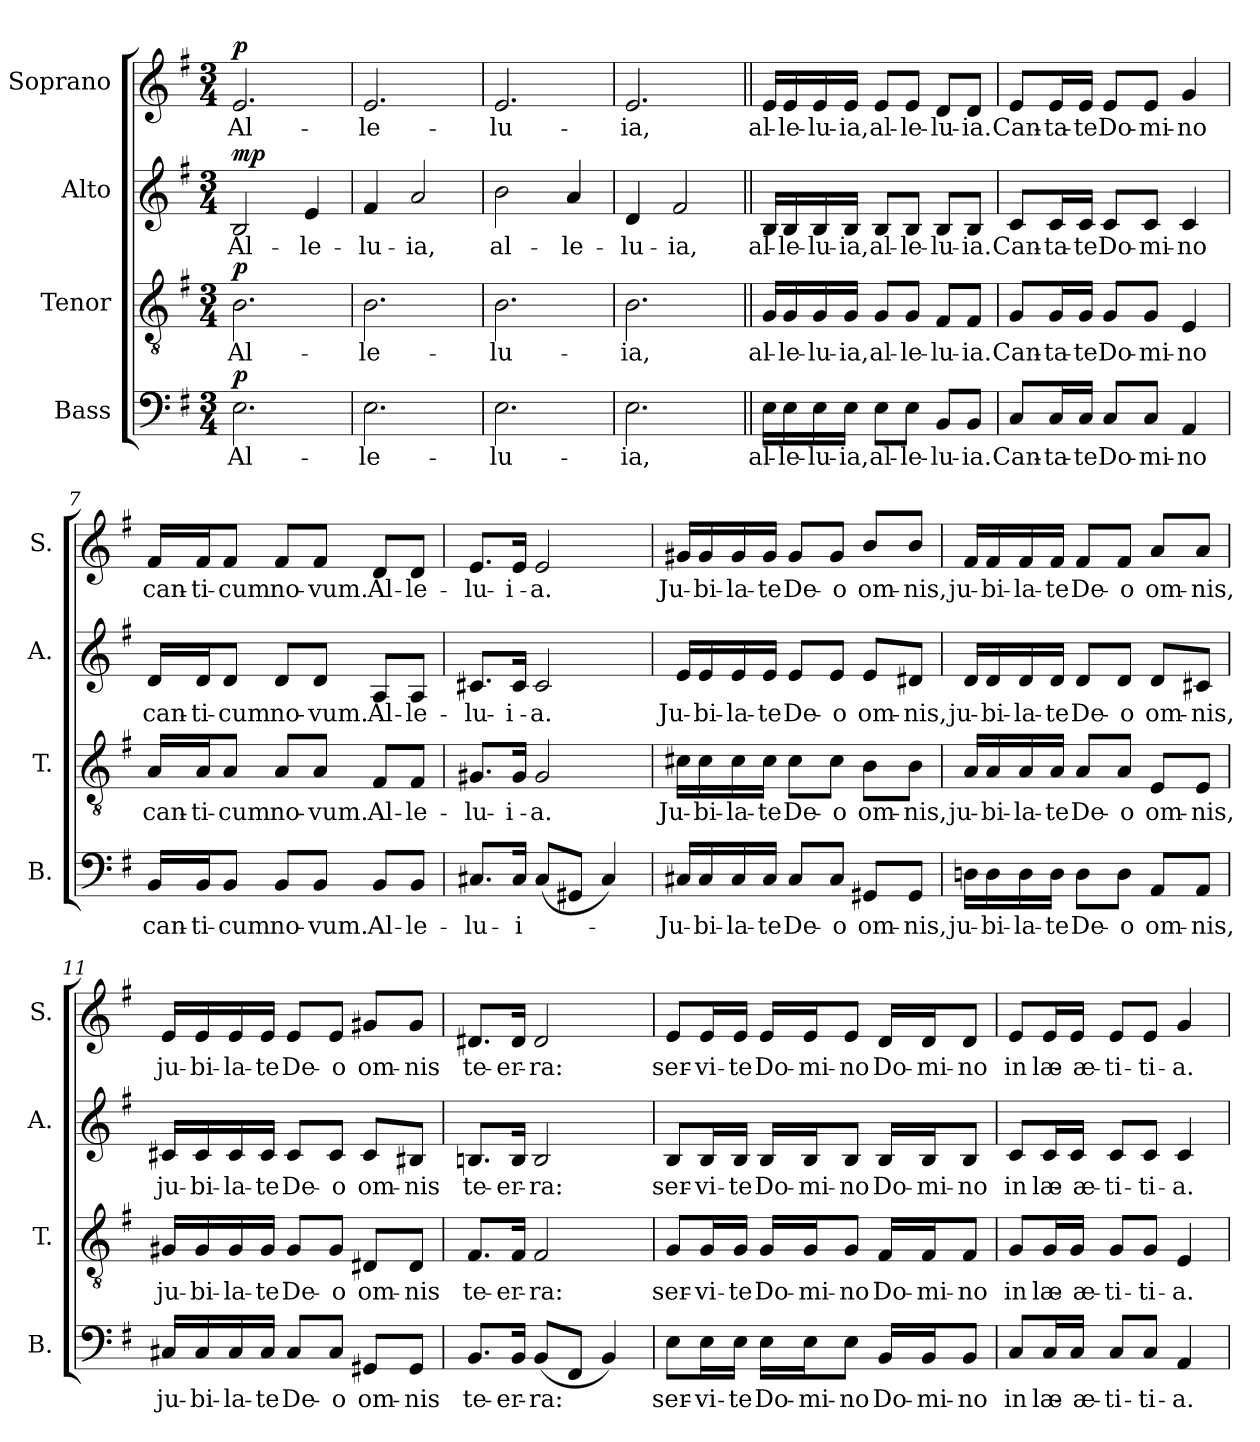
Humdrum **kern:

**kern	**text	**dynam	**kern	**text	**dynam	**kern	**text	**dynam	**kern	**text	**dynam
*part4	*part4	*part4	*part3	*part3	*part3	*part2	*part2	*part2	*part1	*part1	*part1
*staff4	*staff4	*staff4	*staff3	*staff3	*staff3	*staff2	*staff2	*staff2	*staff1	*staff1	*staff1
*I"Bass	*	*	*I"Tenor	*	*	*I"Alto	*	*	*I"Soprano	*	*
*I'B.	*	*	*I'T.	*	*	*I'A.	*	*	*I'S.	*	*
*clefF4	*	*	*clefGv2	*	*	*clefG2	*	*	*clefG2	*	*
*k[f#]	*	*	*k[f#]	*	*	*k[f#]	*	*	*k[f#]	*	*
*M3/4	*	*	*M3/4	*	*	*M3/4	*	*	*M3/4	*	*
*MM66	*	*	*MM66	*	*	*MM66	*	*	*MM66	*	*
=1	=1	=1	=1	=1	=1	=1	=1	=1	=1	=1	=1
!	!LO:LY:b	!LO:DY:a	!	!LO:LY:b	!LO:DY:a	!	!LO:LY:b	!LO:DY:a	!	!LO:LY:b	!LO:DY:a
2.E\	Al-	p	2.B\	Al-	p	2B/	Al-	mp	2.e/	Al-	p
!	!	!	!	!	!	!	!LO:LY:b	!	!	!	!
.	.	.	.	.	.	4e/	-le-	.	.	.	.
=2	=2	=2	=2	=2	=2	=2	=2	=2	=2	=2	=2
!	!LO:LY:b	!	!	!LO:LY:b	!	!	!LO:LY:b	!	!	!LO:LY:b	!
2.E\	-le-	.	2.B\	-le-	.	4f#/	-lu-	.	2.e/	-le-	.
!	!	!	!	!	!	!	!LO:LY:b	!	!	!	!
.	.	.	.	.	.	2a/	-ia,	.	.	.	.
=3	=3	=3	=3	=3	=3	=3	=3	=3	=3	=3	=3
!	!LO:LY:b	!	!	!LO:LY:b	!	!	!LO:LY:b	!	!	!LO:LY:b	!
2.E\	-lu-	.	2.B\	-lu-	.	2b\	al-	.	2.e/	-lu-	.
!	!	!	!	!	!	!	!LO:LY:b	!	!	!	!
.	.	.	.	.	.	4a/	-le-	.	.	.	.
=4	=4	=4	=4	=4	=4	=4	=4	=4	=4	=4	=4
!	!LO:LY:b	!	!	!LO:LY:b	!	!	!LO:LY:b	!	!	!LO:LY:b	!
2.E\	-ia,	.	2.B\	-ia,	.	4d/	-lu-	.	2.e/	-ia,	.
!	!	!	!	!	!	!	!LO:LY:b	!	!	!	!
.	.	.	.	.	.	2f#/	-ia,	.	.	.	.
=5||	=5||	=5||	=5||	=5||	=5||	=5||	=5||	=5||	=5||	=5||	=5||
!	!LO:LY:b	!LO:DY:a	!	!LO:LY:b	!LO:DY:a	!	!LO:LY:b	!LO:DY:a	!	!LO:LY:b	!LO:DY:a
16E\LL	al-	other-dynamics	16G/LL	al-	other-dynamics	16B/LL	al-	other-dynamics	16e/LL	al-	other-dynamics
!	!LO:LY:b	!	!	!LO:LY:b	!	!	!LO:LY:b	!	!	!LO:LY:b	!
16E\	-le-	.	16G/	-le-	.	16B/	-le-	.	16e/	-le-	.
!	!LO:LY:b	!	!	!LO:LY:b	!	!	!LO:LY:b	!	!	!LO:LY:b	!
16E\	-lu-	.	16G/	-lu-	.	16B/	-lu-	.	16e/	-lu-	.
!	!LO:LY:b	!	!	!LO:LY:b	!	!	!LO:LY:b	!	!	!LO:LY:b	!
16E\JJ	-ia,	.	16G/JJ	-ia,	.	16B/JJ	-ia,	.	16e/JJ	-ia,	.
!	!LO:LY:b	!	!	!LO:LY:b	!	!	!LO:LY:b	!	!	!LO:LY:b	!
8E\L	al-	.	8G/L	al-	.	8B/L	al-	.	8e/L	al-	.
!	!LO:LY:b	!	!	!LO:LY:b	!	!	!LO:LY:b	!	!	!LO:LY:b	!
8E\J	-le-	.	8G/J	-le-	.	8B/J	-le-	.	8e/J	-le-	.
!	!LO:LY:b	!	!	!LO:LY:b	!	!	!LO:LY:b	!	!	!LO:LY:b	!
8BB/L	-lu-	.	8F#/L	-lu-	.	8B/L	-lu-	.	8d/L	-lu-	.
!	!LO:LY:b	!	!	!LO:LY:b	!	!	!LO:LY:b	!	!	!LO:LY:b	!
8BB/J	-ia.	.	8F#/J	-ia.	.	8B/J	-ia.	.	8d/J	-ia.	.
!!LO:LB:g=z
=6	=6	=6	=6	=6	=6	=6	=6	=6	=6	=6	=6
!	!LO:LY:b	!	!	!LO:LY:b	!	!	!LO:LY:b	!	!	!LO:LY:b	!
8C/L	Can-	.	8G/L	Can-	.	8c/L	Can-	.	8e/L	Can-	.
!	!LO:LY:b	!	!	!LO:LY:b	!	!	!LO:LY:b	!	!	!LO:LY:b	!
16C/L	-ta-	.	16G/L	-ta-	.	16c/L	-ta-	.	16e/L	-ta-	.
!	!LO:LY:b	!	!	!LO:LY:b	!	!	!LO:LY:b	!	!	!LO:LY:b	!
16C/JJ	-te	.	16G/JJ	-te	.	16c/JJ	-te	.	16e/JJ	-te	.
!	!LO:LY:b	!	!	!LO:LY:b	!	!	!LO:LY:b	!	!	!LO:LY:b	!
8C/L	Do-	.	8G/L	Do-	.	8c/L	Do-	.	8e/L	Do-	.
!	!LO:LY:b	!	!	!LO:LY:b	!	!	!LO:LY:b	!	!	!LO:LY:b	!
8C/J	-mi-	.	8G/J	-mi-	.	8c/J	-mi-	.	8e/J	-mi-	.
!	!LO:LY:b	!	!	!LO:LY:b	!	!	!LO:LY:b	!	!	!LO:LY:b	!
4AA/	-no	.	4E/	-no	.	4c/	-no	.	4g/	-no	.
=7	=7	=7	=7	=7	=7	=7	=7	=7	=7	=7	=7
!	!LO:LY:b	!	!	!LO:LY:b	!	!	!LO:LY:b	!	!	!LO:LY:b	!
16BB/LL	can-	.	16A/LL	can-	.	16d/LL	can-	.	16f#/LL	can-	.
!	!LO:LY:b	!	!	!LO:LY:b	!	!	!LO:LY:b	!	!	!LO:LY:b	!
16BB/J	-ti-	.	16A/J	-ti-	.	16d/J	-ti-	.	16f#/J	-ti-	.
!	!LO:LY:b	!	!	!LO:LY:b	!	!	!LO:LY:b	!	!	!LO:LY:b	!
8BB/J	-cum	.	8A/J	-cum	.	8d/J	-cum	.	8f#/J	-cum	.
!	!LO:LY:b	!	!	!LO:LY:b	!	!	!LO:LY:b	!	!	!LO:LY:b	!
8BB/L	no-	.	8A/L	no-	.	8d/L	no-	.	8f#/L	no-	.
!	!LO:LY:b	!	!	!LO:LY:b	!	!	!LO:LY:b	!	!	!LO:LY:b	!
8BB/J	-vum.	.	8A/J	-vum.	.	8d/J	-vum.	.	8f#/J	-vum.	.
!	!LO:LY:b	!	!	!LO:LY:b	!	!	!LO:LY:b	!	!	!LO:LY:b	!
8BB/L	Al-	.	8F#/L	Al-	.	8A/L	Al-	.	8d/L	Al-	.
!	!LO:LY:b	!	!	!LO:LY:b	!	!	!LO:LY:b	!	!	!LO:LY:b	!
8BB/J	-le-	.	8F#/J	-le-	.	8A/J	-le-	.	8d/J	-le-	.
=8	=8	=8	=8	=8	=8	=8	=8	=8	=8	=8	=8
!	!LO:LY:b	!	!	!LO:LY:b	!	!	!LO:LY:b	!	!	!LO:LY:b	!
8.C#X/L	-lu-	.	8.G#X/L	-lu-	.	8.c#X/L	-lu-	.	8.e/L	-lu-	.
!	!LO:LY:b	!	!	!LO:LY:b	!	!	!LO:LY:b	!	!	!LO:LY:b	!
16C#/Jk	-i-	.	16G#/Jk	-i-	.	16c#/Jk	-i-	.	16e/Jk	-i-	.
!	!	!	!	!LO:LY:b	!	!	!LO:LY:b	!	!	!LO:LY:b	!
(<8C#/L	.	.	2G#/	-a.	.	2c#/	-a.	.	2e/	-a.	.
8GG#X/J	.	.	.	.	.	.	.	.	.	.	.
4C#/)	.	.	.	.	.	.	.	.	.	.	.
=9	=9	=9	=9	=9	=9	=9	=9	=9	=9	=9	=9
!	!LO:LY:b	!	!	!LO:LY:b	!	!	!LO:LY:b	!	!	!LO:LY:b	!
16C#X/LL	Ju-	.	16c#X\LL	Ju-	.	16e/LL	Ju-	.	16g#X/LL	Ju-	.
!	!LO:LY:b	!	!	!LO:LY:b	!	!	!LO:LY:b	!	!	!LO:LY:b	!
16C#/	-bi-	.	16c#\	-bi-	.	16e/	-bi-	.	16g#/	-bi-	.
!	!LO:LY:b	!	!	!LO:LY:b	!	!	!LO:LY:b	!	!	!LO:LY:b	!
16C#/	-la-	.	16c#\	-la-	.	16e/	-la-	.	16g#/	-la-	.
!	!LO:LY:b	!	!	!LO:LY:b	!	!	!LO:LY:b	!	!	!LO:LY:b	!
16C#/JJ	-te	.	16c#\JJ	-te	.	16e/JJ	-te	.	16g#/JJ	-te	.
!	!LO:LY:b	!	!	!LO:LY:b	!	!	!LO:LY:b	!	!	!LO:LY:b	!
8C#/L	De-	.	8c#\L	De-	.	8e/L	De-	.	8g#/L	De-	.
!	!LO:LY:b	!	!	!LO:LY:b	!	!	!LO:LY:b	!	!	!LO:LY:b	!
8C#/J	-o	.	8c#\J	-o	.	8e/J	-o	.	8g#/J	-o	.
!	!LO:LY:b	!	!	!LO:LY:b	!	!	!LO:LY:b	!	!	!LO:LY:b	!
8GG#X/L	om-	.	8B\L	om-	.	8e/L	om-	.	8b/L	om-	.
!	!LO:LY:b	!	!	!LO:LY:b	!	!	!LO:LY:b	!	!	!LO:LY:b	!
8GG#/J	-nis,	.	8B\J	-nis,	.	8d#X/J	-nis,	.	8b/J	-nis,	.
!!LO:PB:g=z
=10	=10	=10	=10	=10	=10	=10	=10	=10	=10	=10	=10
!	!LO:LY:b	!	!	!LO:LY:b	!	!	!LO:LY:b	!	!	!LO:LY:b	!
16Dn\LL	ju-	.	16A/LL	ju-	.	16d/LL	ju-	.	16f#/LL	ju-	.
!	!LO:LY:b	!	!	!LO:LY:b	!	!	!LO:LY:b	!	!	!LO:LY:b	!
16D\	-bi-	.	16A/	-bi-	.	16d/	-bi-	.	16f#/	-bi-	.
!	!LO:LY:b	!	!	!LO:LY:b	!	!	!LO:LY:b	!	!	!LO:LY:b	!
16D\	-la-	.	16A/	-la-	.	16d/	-la-	.	16f#/	-la-	.
!	!LO:LY:b	!	!	!LO:LY:b	!	!	!LO:LY:b	!	!	!LO:LY:b	!
16D\JJ	-te	.	16A/JJ	-te	.	16d/JJ	-te	.	16f#/JJ	-te	.
!	!LO:LY:b	!	!	!LO:LY:b	!	!	!LO:LY:b	!	!	!LO:LY:b	!
8D\L	De-	.	8A/L	De-	.	8d/L	De-	.	8f#/L	De-	.
!	!LO:LY:b	!	!	!LO:LY:b	!	!	!LO:LY:b	!	!	!LO:LY:b	!
8D\J	-o	.	8A/J	-o	.	8d/J	-o	.	8f#/J	-o	.
!	!LO:LY:b	!	!	!LO:LY:b	!	!	!LO:LY:b	!	!	!LO:LY:b	!
8AA/L	om-	.	8E/L	om-	.	8d/L	om-	.	8a/L	om-	.
!	!LO:LY:b	!	!	!LO:LY:b	!	!	!LO:LY:b	!	!	!LO:LY:b	!
8AA/J	-nis,	.	8E/J	-nis,	.	8c#X/J	-nis,	.	8a/J	-nis,	.
=11	=11	=11	=11	=11	=11	=11	=11	=11	=11	=11	=11
!	!LO:LY:b	!	!	!LO:LY:b	!	!	!LO:LY:b	!	!	!LO:LY:b	!
16C#X/LL	ju-	.	16G#X/LL	ju-	.	16c#X/LL	ju-	.	16e/LL	ju-	.
!	!LO:LY:b	!	!	!LO:LY:b	!	!	!LO:LY:b	!	!	!LO:LY:b	!
16C#/	-bi-	.	16G#/	-bi-	.	16c#/	-bi-	.	16e/	-bi-	.
!	!LO:LY:b	!	!	!LO:LY:b	!	!	!LO:LY:b	!	!	!LO:LY:b	!
16C#/	-la-	.	16G#/	-la-	.	16c#/	-la-	.	16e/	-la-	.
!	!LO:LY:b	!	!	!LO:LY:b	!	!	!LO:LY:b	!	!	!LO:LY:b	!
16C#/JJ	-te	.	16G#/JJ	-te	.	16c#/JJ	-te	.	16e/JJ	-te	.
!	!LO:LY:b	!	!	!LO:LY:b	!	!	!LO:LY:b	!	!	!LO:LY:b	!
8C#/L	De-	.	8G#/L	De-	.	8c#/L	De-	.	8e/L	De-	.
!	!LO:LY:b	!	!	!LO:LY:b	!	!	!LO:LY:b	!	!	!LO:LY:b	!
8C#/J	-o	.	8G#/J	-o	.	8c#/J	-o	.	8e/J	-o	.
!	!LO:LY:b	!	!	!LO:LY:b	!	!	!LO:LY:b	!	!	!LO:LY:b	!
8GG#X/L	om-	.	8D#X/L	om-	.	8c#/L	om-	.	8g#X/L	om-	.
!	!LO:LY:b	!	!	!LO:LY:b	!	!	!LO:LY:b	!	!	!LO:LY:b	!
8GG#/J	-nis	.	8D#/J	-nis	.	8B#X/J	-nis	.	8g#/J	-nis	.
=12	=12	=12	=12	=12	=12	=12	=12	=12	=12	=12	=12
!	!LO:LY:b	!	!	!LO:LY:b	!	!	!LO:LY:b	!	!	!LO:LY:b	!
8.BB/L	te-	.	8.F#/L	te-	.	8.Bn/L	te-	.	8.d#X/L	te-	.
!	!LO:LY:b	!	!	!LO:LY:b	!	!	!LO:LY:b	!	!	!LO:LY:b	!
16BB/Jk	-er-	.	16F#/Jk	-er-	.	16B/Jk	-er-	.	16d#/Jk	-er-	.
!	!LO:LY:b	!	!	!LO:LY:b	!	!	!LO:LY:b	!	!	!LO:LY:b	!
(<8BB/L	-ra:	.	2F#/	-ra:	.	2B/	-ra:	.	2d#/	-ra:	.
8FF#/J	.	.	.	.	.	.	.	.	.	.	.
4BB/)	.	.	.	.	.	.	.	.	.	.	.
!!LO:LB:g=z
=13	=13	=13	=13	=13	=13	=13	=13	=13	=13	=13	=13
!	!LO:LY:b	!	!	!LO:LY:b	!	!	!LO:LY:b	!	!	!LO:LY:b	!
8E\L	ser-	.	8G/L	ser-	.	8B/L	ser-	.	8e/L	ser-	.
!	!LO:LY:b	!	!	!LO:LY:b	!	!	!LO:LY:b	!	!	!LO:LY:b	!
16E\L	-vi-	.	16G/L	-vi-	.	16B/L	-vi-	.	16e/L	-vi-	.
!	!LO:LY:b	!	!	!LO:LY:b	!	!	!LO:LY:b	!	!	!LO:LY:b	!
16E\JJ	-te	.	16G/JJ	-te	.	16B/JJ	-te	.	16e/JJ	-te	.
!	!LO:LY:b	!	!	!LO:LY:b	!	!	!LO:LY:b	!	!	!LO:LY:b	!
16E\LL	Do-	.	16G/LL	Do-	.	16B/LL	Do-	.	16e/LL	Do-	.
!	!LO:LY:b	!	!	!LO:LY:b	!	!	!LO:LY:b	!	!	!LO:LY:b	!
16E\J	-mi-	.	16G/J	-mi-	.	16B/J	-mi-	.	16e/J	-mi-	.
!	!LO:LY:b	!	!	!LO:LY:b	!	!	!LO:LY:b	!	!	!LO:LY:b	!
8E\J	-no	.	8G/J	-no	.	8B/J	-no	.	8e/J	-no	.
!	!LO:LY:b	!	!	!LO:LY:b	!	!	!LO:LY:b	!	!	!LO:LY:b	!
16BB/LL	Do-	.	16F#/LL	Do-	.	16B/LL	Do-	.	16d/LL	Do-	.
!	!LO:LY:b	!	!	!LO:LY:b	!	!	!LO:LY:b	!	!	!LO:LY:b	!
16BB/J	-mi-	.	16F#/J	-mi-	.	16B/J	-mi-	.	16d/J	-mi-	.
!	!LO:LY:b	!	!	!LO:LY:b	!	!	!LO:LY:b	!	!	!LO:LY:b	!
8BB/J	-no	.	8F#/J	-no	.	8B/J	-no	.	8d/J	-no	.
=14	=14	=14	=14	=14	=14	=14	=14	=14	=14	=14	=14
!	!LO:LY:b	!	!	!LO:LY:b	!	!	!LO:LY:b	!	!	!LO:LY:b	!
8C/L	in	.	8G/L	in	.	8c/L	in	.	8e/L	in	.
!	!LO:LY:b	!	!	!LO:LY:b	!	!	!LO:LY:b	!	!	!LO:LY:b	!
16C/L	læ-	.	16G/L	læ-	.	16c/L	læ-	.	16e/L	læ-	.
!	!LO:LY:b	!	!	!LO:LY:b	!	!	!LO:LY:b	!	!	!LO:LY:b	!
16C/JJ	-æ-	.	16G/JJ	-æ-	.	16c/JJ	-æ-	.	16e/JJ	-æ-	.
!	!LO:LY:b	!	!	!LO:LY:b	!	!	!LO:LY:b	!	!	!LO:LY:b	!
8C/L	-ti-	.	8G/L	-ti-	.	8c/L	-ti-	.	8e/L	-ti-	.
!	!LO:LY:b	!	!	!LO:LY:b	!	!	!LO:LY:b	!	!	!LO:LY:b	!
8C/J	-ti-	.	8G/J	-ti-	.	8c/J	-ti-	.	8e/J	-ti-	.
!	!LO:LY:b	!	!	!LO:LY:b	!	!	!LO:LY:b	!	!	!LO:LY:b	!
4AA/	-a.	.	4E/	-a.	.	4c/	-a.	.	4g/	-a.	.
=	=	=	=	=	=	=	=	=	=	=	=
*-	*-	*-	*-	*-	*-	*-	*-	*-	*-	*-	*-
